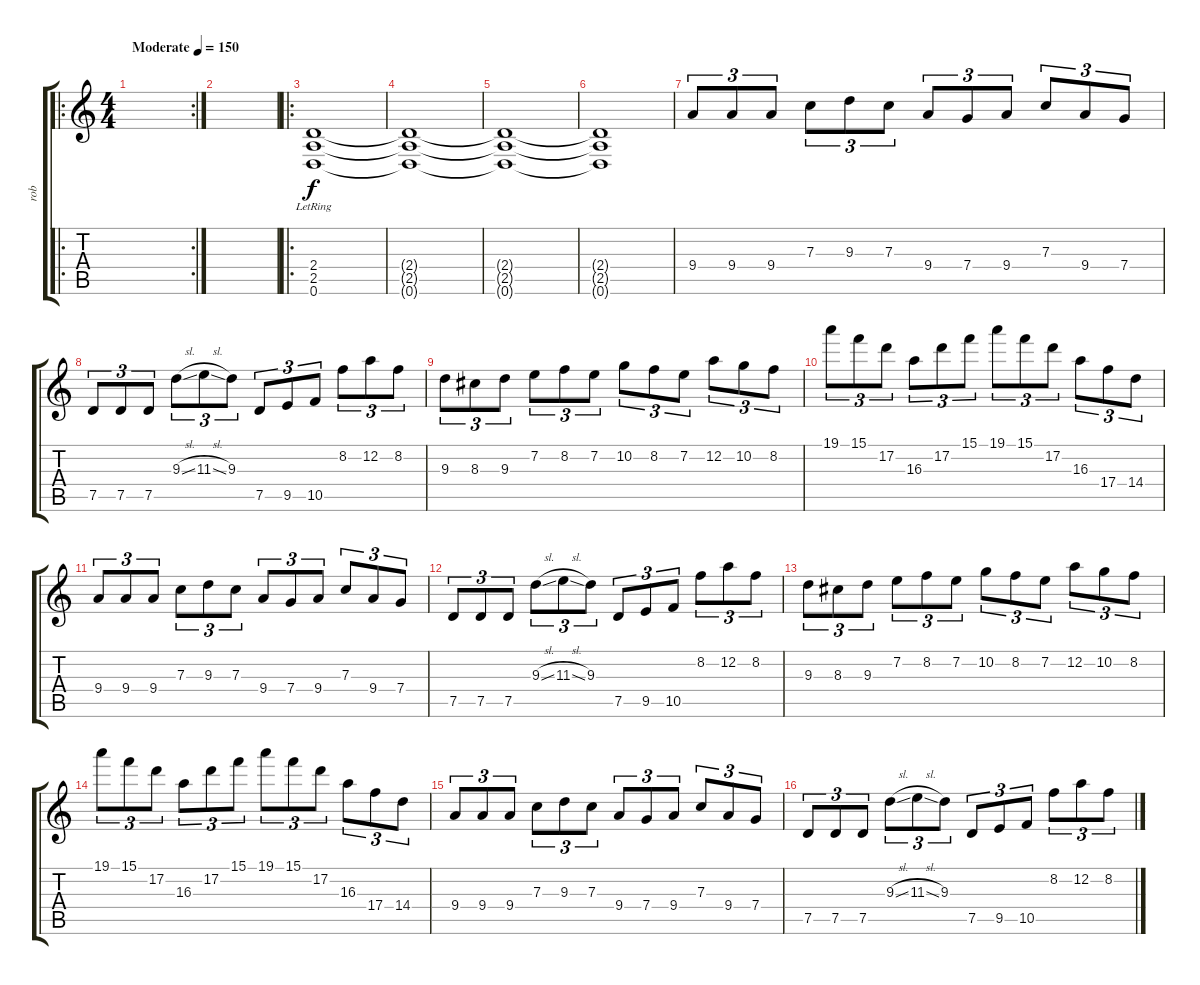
\track ("rob" "rob") {instrument overdrivenguitar}
\staff {score tabs}
\tuning (D4 A3 F3 C3 G2 D2) {hide}
\ro
\rc 2
\ts (4 4)
\tempo (150 "Moderate")
\clef g2
\ks c
|
|
\ro
(2.4{lr} 2.5 0.6).1 |
(2.4{t} 2.5{t} 0.6{t}).1 |
(2.4{t} 2.5{t} 0.6{t}).1 |
(2.4{t} 2.5{t} 0.6{t}).1 |
9.4.8{tu (3 2)} 9.4.8{tu (3 2)} 9.4.8{tu (3 2)} 7.3.8{tu (3 2)} 9.3.8{tu (3 2)} 7.3.8{tu (3 2)} 9.4.8{tu (3 2)} 7.4.8{tu (3 2)} 9.4.8{tu (3 2)} 7.3.8{tu (3 2)} 9.4.8{tu (3 2)} 7.4.8{tu (3 2)} |
7.5.8{tu (3 2)} 7.5.8{tu (3 2)} 7.5.8{tu (3 2)} 9.3{sl}.8{tu (3 2)} 11.3{sl}.8{tu (3 2)} 9.3.8{tu (3 2)} 7.5.8{tu (3 2)} 9.5.8{tu (3 2)} 10.5.8{tu (3 2)} 8.2.8{tu (3 2)} 12.2.8{tu (3 2)} 8.2.8{tu (3 2)} |
9.3.8{tu (3 2)} 8.3.8{tu (3 2)} 9.3.8{tu (3 2)} 7.2.8{tu (3 2)} 8.2.8{tu (3 2)} 7.2.8{tu (3 2)} 10.2.8{tu (3 2)} 8.2.8{tu (3 2)} 7.2.8{tu (3 2)} 12.2.8{tu (3 2)} 10.2.8{tu (3 2)} 8.2.8{tu (3 2)} |
19.1.8{tu (3 2)} 15.1.8{tu (3 2)} 17.2.8{tu (3 2)} 16.3.8{tu (3 2)} 17.2.8{tu (3 2)} 15.1.8{tu (3 2)} 19.1.8{tu (3 2)} 15.1.8{tu (3 2)} 17.2.8{tu (3 2)} 16.3.8{tu (3 2)} 17.4.8{tu (3 2)} 14.4.8{tu (3 2)} |
9.4.8{tu (3 2)} 9.4.8{tu (3 2)} 9.4.8{tu (3 2)} 7.3.8{tu (3 2)} 9.3.8{tu (3 2)} 7.3.8{tu (3 2)} 9.4.8{tu (3 2)} 7.4.8{tu (3 2)} 9.4.8{tu (3 2)} 7.3.8{tu (3 2)} 9.4.8{tu (3 2)} 7.4.8{tu (3 2)} |
7.5.8{tu (3 2)} 7.5.8{tu (3 2)} 7.5.8{tu (3 2)} 9.3{sl}.8{tu (3 2)} 11.3{sl}.8{tu (3 2)} 9.3.8{tu (3 2)} 7.5.8{tu (3 2)} 9.5.8{tu (3 2)} 10.5.8{tu (3 2)} 8.2.8{tu (3 2)} 12.2.8{tu (3 2)} 8.2.8{tu (3 2)} |
9.3.8{tu (3 2)} 8.3.8{tu (3 2)} 9.3.8{tu (3 2)} 7.2.8{tu (3 2)} 8.2.8{tu (3 2)} 7.2.8{tu (3 2)} 10.2.8{tu (3 2)} 8.2.8{tu (3 2)} 7.2.8{tu (3 2)} 12.2.8{tu (3 2)} 10.2.8{tu (3 2)} 8.2.8{tu (3 2)} |
19.1.8{tu (3 2)} 15.1.8{tu (3 2)} 17.2.8{tu (3 2)} 16.3.8{tu (3 2)} 17.2.8{tu (3 2)} 15.1.8{tu (3 2)} 19.1.8{tu (3 2)} 15.1.8{tu (3 2)} 17.2.8{tu (3 2)} 16.3.8{tu (3 2)} 17.4.8{tu (3 2)} 14.4.8{tu (3 2)} |
9.4.8{tu (3 2)} 9.4.8{tu (3 2)} 9.4.8{tu (3 2)} 7.3.8{tu (3 2)} 9.3.8{tu (3 2)} 7.3.8{tu (3 2)} 9.4.8{tu (3 2)} 7.4.8{tu (3 2)} 9.4.8{tu (3 2)} 7.3.8{tu (3 2)} 9.4.8{tu (3 2)} 7.4.8{tu (3 2)} |
7.5.8{tu (3 2)} 7.5.8{tu (3 2)} 7.5.8{tu (3 2)} 9.3{sl}.8{tu (3 2)} 11.3{sl}.8{tu (3 2)} 9.3.8{tu (3 2)} 7.5.8{tu (3 2)} 9.5.8{tu (3 2)} 10.5.8{tu (3 2)} 8.2.8{tu (3 2)} 12.2.8{tu (3 2)} 8.2.8{tu (3 2)}
